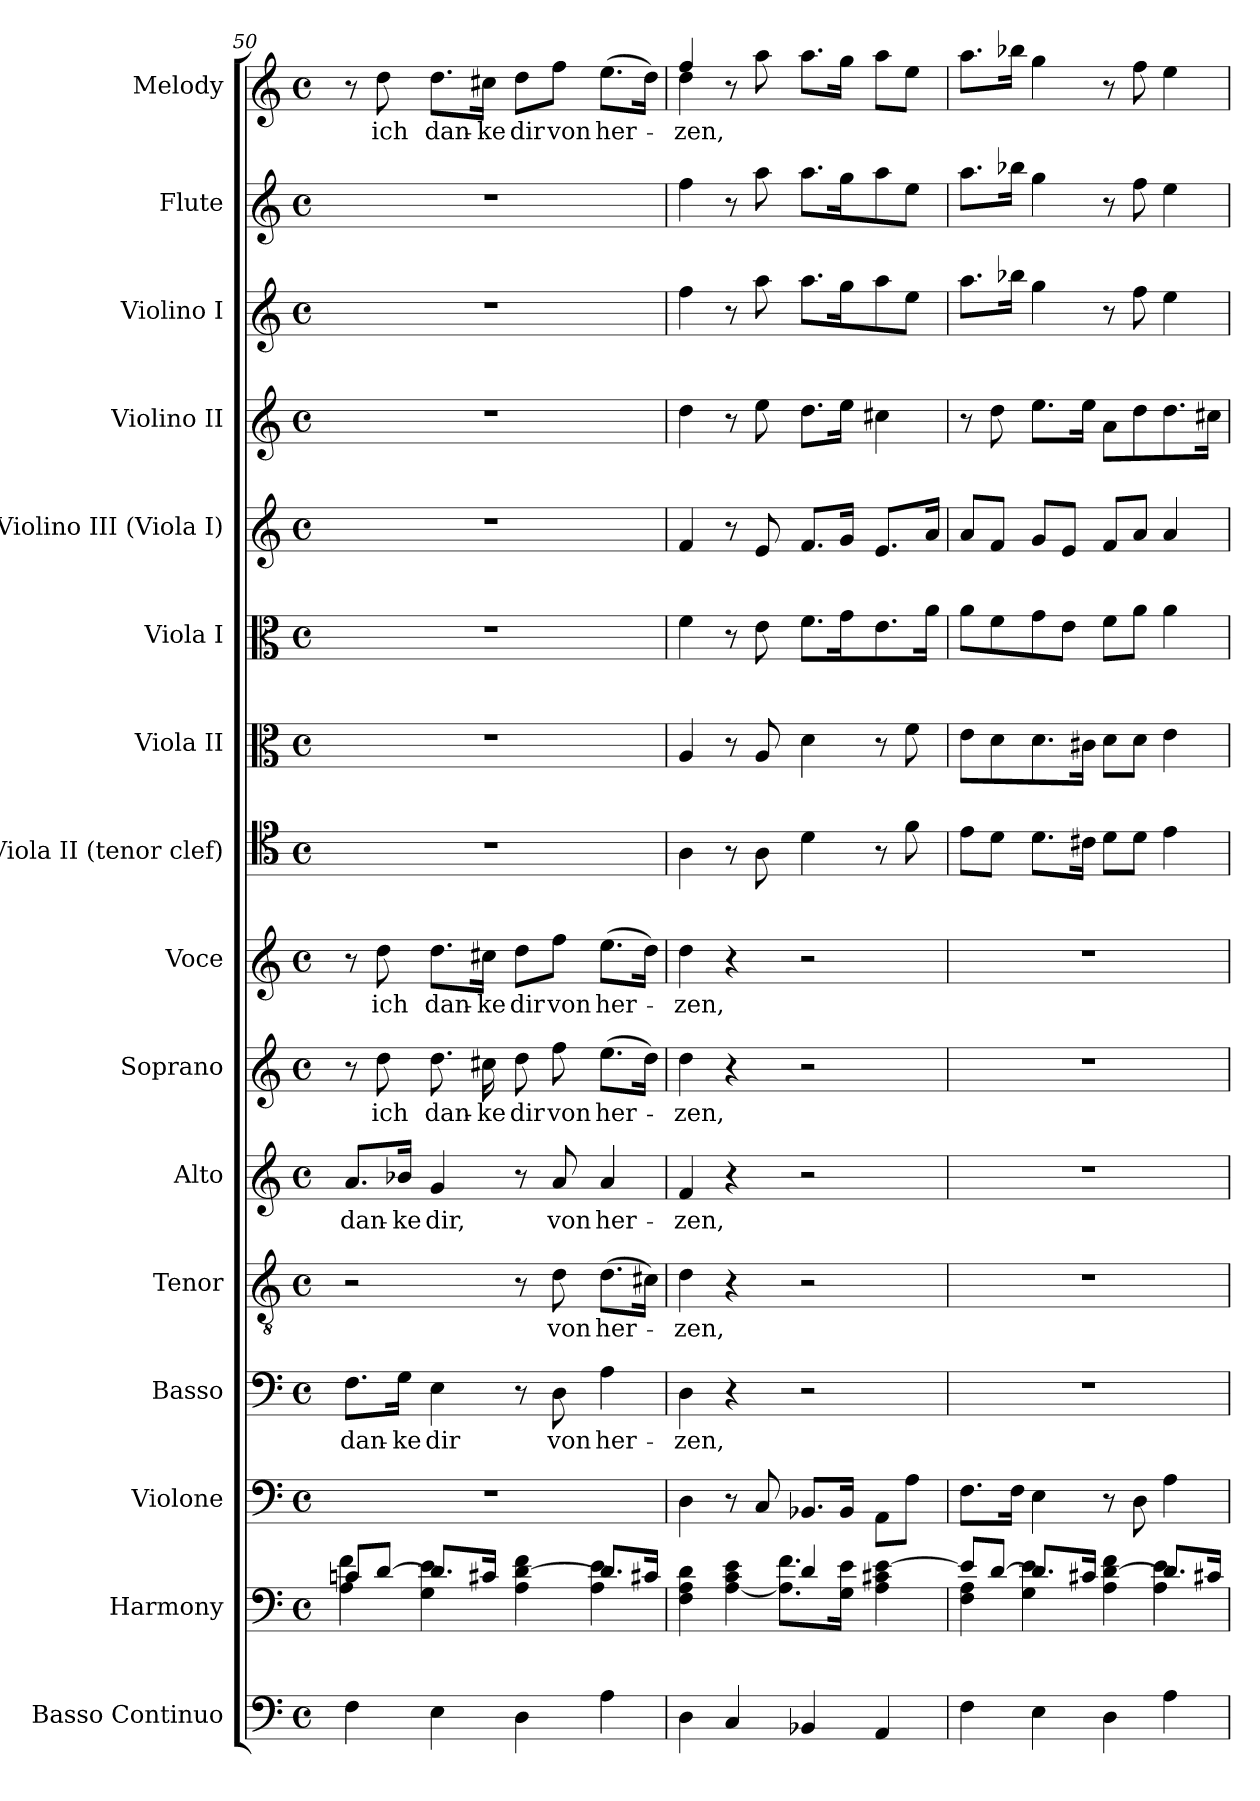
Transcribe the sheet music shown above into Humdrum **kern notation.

**kern	**kern	**kern	**kern	**text	**kern	**text	**kern	**text	**kern	**text	**kern	**text	**kern	**kern	**kern	**kern	**kern	**kern	**kern	**kern	**text
*part16	*part15	*part14	*part13	*part13	*part12	*part12	*part11	*part11	*part10	*part10	*part9	*part9	*part8	*part7	*part6	*part5	*part4	*part3	*part2	*part1	*part1
*staff16	*staff15	*staff14	*staff13	*staff13	*staff12	*staff12	*staff11	*staff11	*staff10	*staff10	*staff9	*staff9	*staff8	*staff7	*staff6	*staff5	*staff4	*staff3	*staff2	*staff1	*staff1
*I"Basso Continuo	*I"Harmony	*I"Violone	*I"Basso	*	*I"Tenor	*	*I"Alto	*	*I"Soprano	*	*I"Voce	*	*I"Viola II (tenor clef)	*I"Viola II	*I"Viola I	*I"Violino III (Viola I)	*I"Violino II	*I"Violino I	*I"Flute	*I"Melody	*
*I'B.C.	*I'H.	*I'Vne.	*I'B.	*	*I'T.	*	*I'A.	*	*I'S.	*	*I'V.	*	*I'Va.II	*I'Va.II	*I'Va.I	*I'V.III	*I'V.II	*I'V.I	*I'Fl.	*I'M.	*
*clefF4	*clefF4	*clefF4	*clefF4	*	*clefGv2	*	*clefG2	*	*clefG2	*	*clefG2	*	*clefC4	*clefC3	*clefC3	*clefG2	*clefG2	*clefG2	*clefG2	*clefG2	*
*k[]	*k[]	*k[]	*k[]	*	*k[]	*	*k[]	*	*k[]	*	*k[]	*	*k[]	*k[]	*k[]	*k[]	*k[]	*k[]	*k[]	*k[]	*
*M4/4	*M4/4	*M4/4	*M4/4	*	*M4/4	*	*M4/4	*	*M4/4	*	*M4/4	*	*M4/4	*M4/4	*M4/4	*M4/4	*M4/4	*M4/4	*M4/4	*M4/4	*
*met(c)	*met(c)	*met(c)	*met(c)	*	*met(c)	*	*met(c)	*	*met(c)	*	*met(c)	*	*met(c)	*met(c)	*met(c)	*met(c)	*met(c)	*met(c)	*met(c)	*met(c)	*
=50	=50	=50	=50	=50	=50	=50	=50	=50	=50	=50	=50	=50	=50	=50	=50	=50	=50	=50	=50	=50	=50
*	*^	*	*	*	*	*	*	*	*	*	*	*	*	*	*	*	*	*	*	*	*
!	!	!	!	!	!LO:LY:b	!	!	!	!LO:LY:b	!	!	!	!	!	!	!	!	!	!	!	!	!
4F\	8cn/L	4A\ 4f\	1r	8.F\L	dan-	2r	.	8.a/L	dan-	8r	.	8r	.	1r	1r	1r	1r	1r	1r	1r	8r	.
!	!	!	!	!	!	!	!	!	!	!	!LO:LY:b	!	!	!	!	!	!	!	!	!	!	!
.	[8d/J	.	.	.	.	.	.	.	.	8dd\	ich	8dd\	ich	.	.	.	.	.	.	.	8dd\	ich
!	!	!	!	!	!LO:LY:b	!	!	!	!LO:LY:b	!	!	!	!	!	!	!	!	!	!	!	!	!
.	.	.	.	16G\Jk	-ke	.	.	16b-X/Jk	-ke	.	.	.	.	.	.	.	.	.	.	.	.	.
!	!	!	!	!	!LO:LY:b	!	!	!	!LO:LY:b	!	!LO:LY:b	!	!	!	!	!	!	!	!	!	!	!
4E\	8.d/L]	4G\ 4e\	.	4E\	dir	.	.	4g/	dir,	8.dd\	dan-	8.dd\L	dan-	.	.	.	.	.	.	.	8.dd\L	dan-
!	!	!	!	!	!	!	!	!	!	!	!LO:LY:b	!	!	!	!	!	!	!	!	!	!	!
.	16c#X/Jk	.	.	.	.	.	.	.	.	16cc#X\	-ke	16cc#X\Jk	-ke	.	.	.	.	.	.	.	16cc#X\Jk	-ke
!	!	!	!	!	!	!	!	!	!	!	!LO:LY:b	!	!	!	!	!	!	!	!	!	!	!
4D\	4A\ [4d\ 4f\	4ryy	.	8r	.	8r	.	8r	.	8dd\	dir	8dd\L	dir	.	.	.	.	.	.	.	8dd\L	dir
!	!	!	!	!	!LO:LY:b	!	!LO:LY:b	!	!LO:LY:b	!	!LO:LY:b	!	!	!	!	!	!	!	!	!	!	!
.	.	.	.	8D\	von	8d\	von	8a/	von	8ff\	von	8ff\J	von	.	.	.	.	.	.	.	8ff\J	von
!	!	!	!	!	!LO:LY:b	!	!LO:LY:b	!	!LO:LY:b	!	!LO:LY:b	!	!	!	!	!	!	!	!	!	!	!
4A\	8.d/L]	4A\ 4e\	.	4A\	her-	(>8.d\L	her-	4a/	her-	(>8.ee\L	her-	(>8.ee\L	her-	.	.	.	.	.	.	.	(>8.ee\L	her-
.	16c#X/Jk	.	.	.	.	16c#X\Jk)	.	.	.	16dd\Jk)	.	16dd\Jk)	.	.	.	.	.	.	.	.	16dd\Jk)	.
=51	=51	=51	=51	=51	=51	=51	=51	=51	=51	=51	=51	=51	=51	=51	=51	=51	=51	=51	=51	=51	=51	=51
!	!	!	!	!	!	!	!	!	!	!	!	!	!	!	!	!	!	!	!	!	!LO:TX:t=strom.	!
!	!	!	!	!	!	!	!	!	!	!	!	!	!	!	!	!	!	!	!	!	!LO:TX:a:t=Violino I	!
!	!	!	!	!	!LO:LY:b	!	!LO:LY:b	!	!LO:LY:b	!	!LO:LY:b	!	!	!	!	!	!	!	!	!	!	!
*	*	*	*	*	*	*	*	*	*	*	*	*	*	*	*	*	*	*	*	*	*^	*
4D\	4F\ 4A\ 4d\	2ryy	4D\	4D\	-zen,	4d\	-zen,	4f/	-zen,	4dd\	-zen,	4dd\	-zen,	4A\	4A/	4f\	4f/	4dd\	4ff\	4ff\	4ff/	4dd\	-zen,
4C/	[4A\ 4c\ 4e\	.	8r	4r	.	4r	.	4r	.	4r	.	4r	.	8r	8r	8r	8r	8r	8r	8r	8r	2.ryy	.
.	.	.	8C/	.	.	.	.	.	.	.	.	.	.	8A\	8A/	8e\	8e/	8ee\	8aa\	8aa\	8aa\	.	.
4BB-X/	4d/	8.A]\ 8.f\L	8.BB-X/L	2r	.	2r	.	2r	.	2r	.	2r	.	4d\	4d\	8.f\L	8.f/L	8.dd\L	8.aa\L	8.aa\L	8.aa\L	.	.
.	.	16G\ 16e\Jk	16BB-/Jk	.	.	.	.	.	.	.	.	.	.	.	.	16g\K	16g/Jk	16ee\Jk	16gg\K	16gg\K	16gg\Jk	.	.
4AA/	4A\ 4c#X\ [4e\	4ryy	8AA\L	.	.	.	.	.	.	.	.	.	.	8r	8r	8.e\	8.e/L	4cc#X\	8aa\	8aa\	8aa\L	.	.
.	.	.	8A\J	.	.	.	.	.	.	.	.	.	.	8f\	8f\	.	.	.	8ee\J	8ee\J	8ee\J	.	.
.	.	.	.	.	.	.	.	.	.	.	.	.	.	.	.	16a\Jk	16a/Jk	.	.	.	.	.	.
*	*	*	*	*	*	*	*	*	*	*	*	*	*	*	*	*	*	*	*	*	*v	*v	*
=52	=52	=52	=52	=52	=52	=52	=52	=52	=52	=52	=52	=52	=52	=52	=52	=52	=52	=52	=52	=52	=52	=52
4F\	8e/L]	4F\ 4A\	8.F\L	1r	.	1r	.	1r	.	1r	.	1r	.	8e\L	8e\L	8a\L	8a/L	8r	8.aa\L	8.aa\L	8.aa\L	.
.	[8d/J	.	.	.	.	.	.	.	.	.	.	.	.	8d\J	8d\	8f\	8f/J	8dd\	.	.	.	.
.	.	.	16F\Jk	.	.	.	.	.	.	.	.	.	.	.	.	.	.	.	16bb-X\Jk	16bb-X\Jk	16bb-X\Jk	.
4E\	8.d/L]	4G\ 4e\	4E\	.	.	.	.	.	.	.	.	.	.	8.d\L	8.d\	8g\	8g/L	8.ee\L	4gg\	4gg\	4gg\	.
.	.	.	.	.	.	.	.	.	.	.	.	.	.	.	.	8e\J	8e/J	.	.	.	.	.
.	16c#X/Jk	.	.	.	.	.	.	.	.	.	.	.	.	16c#X\Jk	16c#X\Jk	.	.	16ee\Jk	.	.	.	.
4D\	4A\ [4d\ 4f\	4ryy	8r	.	.	.	.	.	.	.	.	.	.	8d\L	8d\L	8f\L	8f/L	8a\L	8r	8r	8r	.
.	.	.	8D\	.	.	.	.	.	.	.	.	.	.	8d\J	8d\J	8a\J	8a/J	8dd\	8ff\	8ff\	8ff\	.
4A\	8.d/L]	4A\ 4e\	4A\	.	.	.	.	.	.	.	.	.	.	4e\	4e\	4a\	4a/	8.dd\	4ee\	4ee\	4ee\	.
.	16c#X/Jk	.	.	.	.	.	.	.	.	.	.	.	.	.	.	.	.	16cc#X\Jk	.	.	.	.
*	*v	*v	*	*	*	*	*	*	*	*	*	*	*	*	*	*	*	*	*	*	*	*
=	=	=	=	=	=	=	=	=	=	=	=	=	=	=	=	=	=	=	=	=	=
*-	*-	*-	*-	*-	*-	*-	*-	*-	*-	*-	*-	*-	*-	*-	*-	*-	*-	*-	*-	*-	*-
